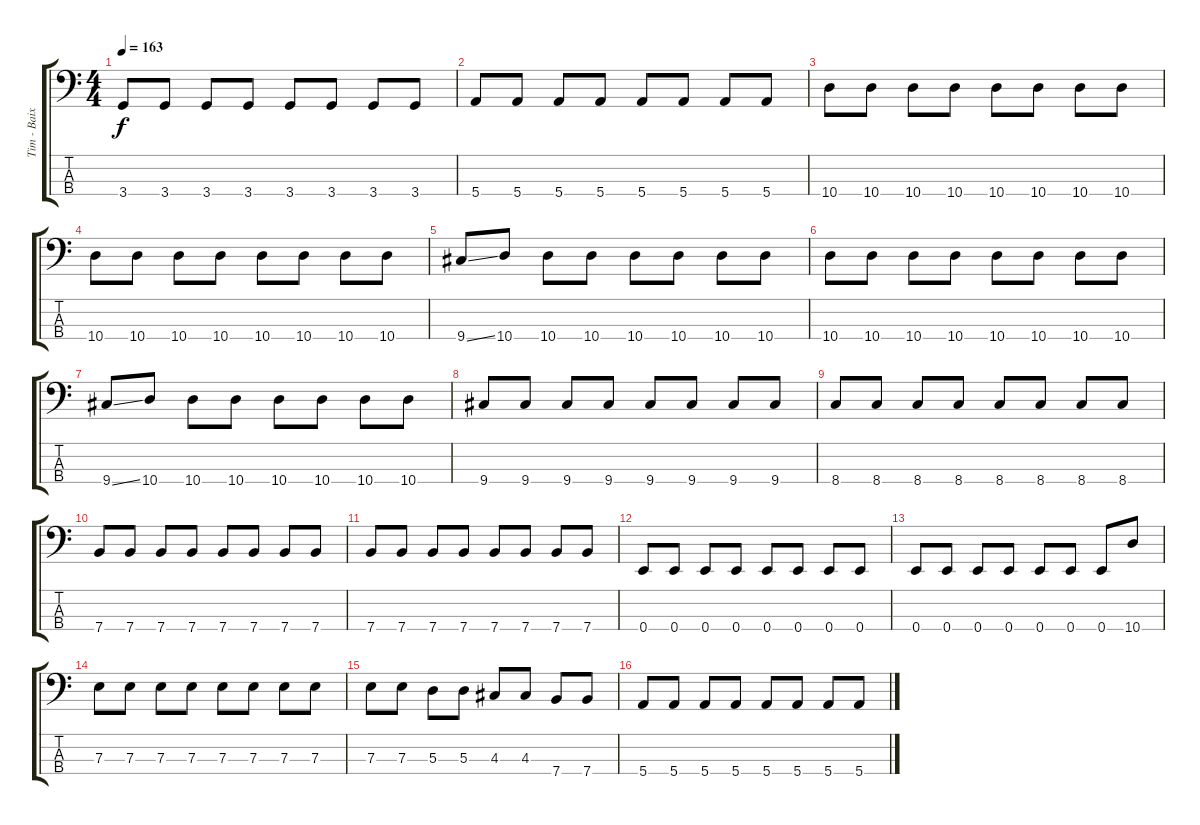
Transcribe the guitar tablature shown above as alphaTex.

\track ("Tim - Baixo" "Tim - Baix") {instrument electricbasspick}
\staff {score tabs}
\tuning (G2 D2 A1 E1) {hide}
\ts (4 4)
\tempo 163
\clef f4
\ks c
3.4.8{dy f} 3.4.8 3.4.8 3.4.8 3.4.8 3.4.8 3.4.8 3.4.8 |
5.4.8 5.4.8 5.4.8 5.4.8 5.4.8 5.4.8 5.4.8 5.4.8 |
10.4.8 10.4.8 10.4.8 10.4.8 10.4.8 10.4.8 10.4.8 10.4.8 |
10.4.8 10.4.8 10.4.8 10.4.8 10.4.8 10.4.8 10.4.8 10.4.8 |
9.4{ss}.8 10.4.8 10.4.8 10.4.8 10.4.8 10.4.8 10.4.8 10.4.8 |
10.4.8 10.4.8 10.4.8 10.4.8 10.4.8 10.4.8 10.4.8 10.4.8 |
9.4{ss}.8 10.4.8 10.4.8 10.4.8 10.4.8 10.4.8 10.4.8 10.4.8 |
9.4.8 9.4.8 9.4.8 9.4.8 9.4.8 9.4.8 9.4.8 9.4.8 |
8.4.8 8.4.8 8.4.8 8.4.8 8.4.8 8.4.8 8.4.8 8.4.8 |
7.4.8 7.4.8 7.4.8 7.4.8 7.4.8 7.4.8 7.4.8 7.4.8 |
7.4.8 7.4.8 7.4.8 7.4.8 7.4.8 7.4.8 7.4.8 7.4.8 |
0.4.8 0.4.8 0.4.8 0.4.8 0.4.8 0.4.8 0.4.8 0.4.8 |
0.4.8 0.4.8 0.4.8 0.4.8 0.4.8 0.4.8 0.4.8 10.4.8 |
7.3.8 7.3.8 7.3.8 7.3.8 7.3.8 7.3.8 7.3.8 7.3.8 |
7.3.8 7.3.8 5.3.8 5.3.8 4.3.8 4.3.8 7.4.8 7.4.8 |
5.4.8 5.4.8 5.4.8 5.4.8 5.4.8 5.4.8 5.4.8 5.4.8
